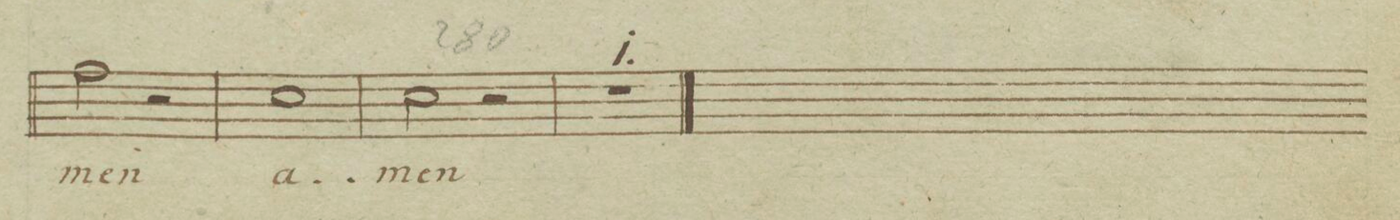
**kern	**text	**dynam
*I"Tenore	*	*
*clefC4	*	*
*k[b-e-a-]	*	*
*met(c)	*	*
*M4/4	*	*
2e-\	-men	.
2r	.	.
=275	=275	=275
1B-	a-	.
=276	=276	=276
2B-\	-men	.
2r	.	.
=277	=277	=277
1r	.	.
==	==	==
*-	*-	*-
